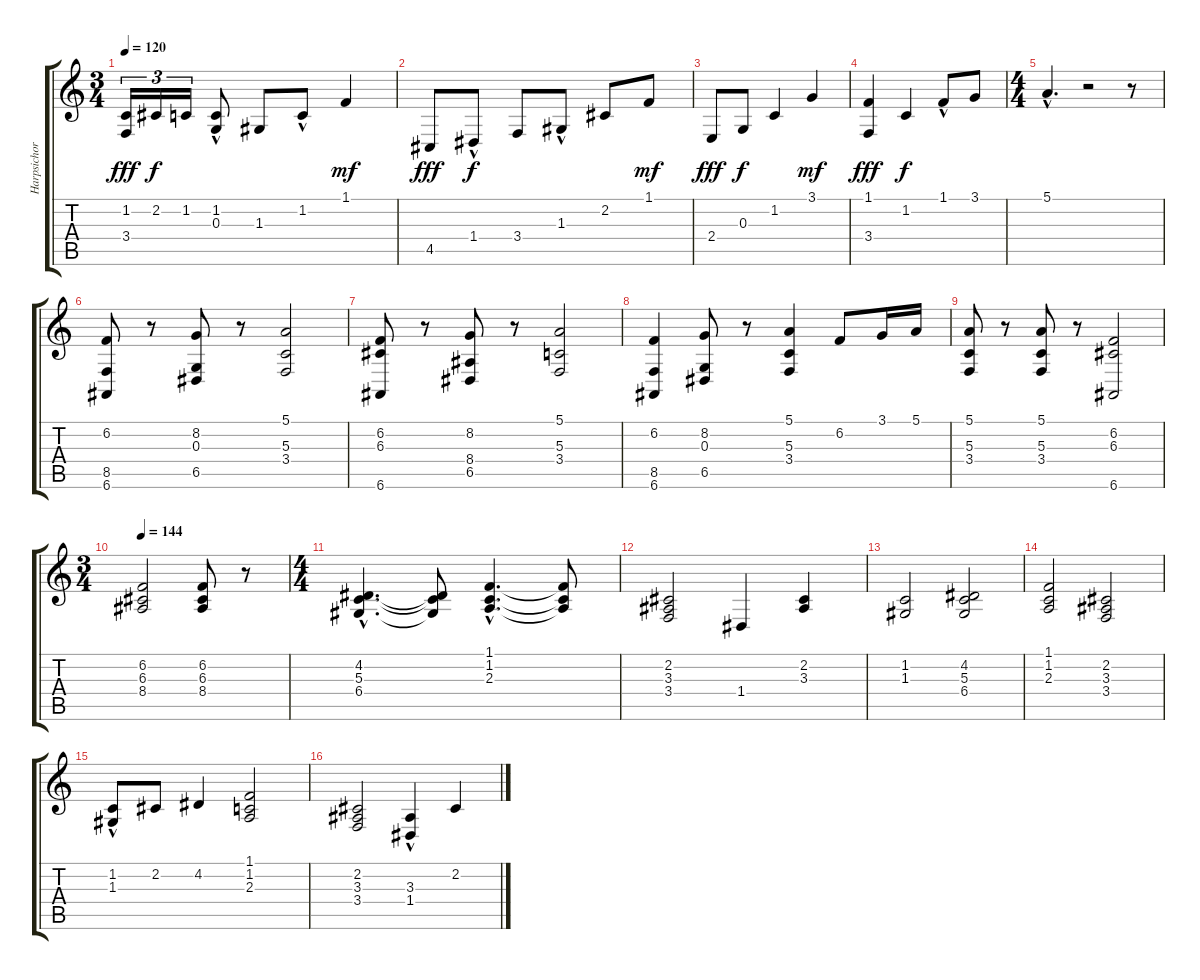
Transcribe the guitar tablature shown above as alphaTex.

\track ("Harpsichord" "Harpsichor") {instrument harpsichord}
\staff {score tabs}
\tuning (E4 B3 G3 D3 A2 E2) {hide}
\ts (3 4)
\tempo 120
\clef g2
\ks c
(1.2 3.4).16{tu (3 2) dy fff} 2.2.16{tu (3 2) dy f} 1.2.16{tu (3 2)} (1.2 0.3{hac}).8 1.3.8 1.2{hac}.8 1.1.4{dy mf} |
4.5.8{dy fff} 1.4{hac}.8{dy f} 3.4.8 1.3{hac}.8 2.2.8 1.1.8{dy mf} |
2.4.8{dy fff} 0.3.8{dy f} 1.2.4 3.1.4{dy mf} |
(1.1 3.4).4{dy fff} 1.2.4{dy f} 1.1{hac}.8 3.1.8 |
\ts (4 4)
5.1{hac}.4{d} r.2 r.8 |
(6.2 8.5 6.6).8 r.8 (8.2 0.3 6.5).8 r.8 (5.1 5.3 3.4).2 |
(6.2 6.3 6.6).8 r.8 (8.2 8.4 6.5).8 r.8 (5.1 5.3 3.4).2 |
(6.2 8.5 6.6).4 (8.2 0.3 6.5).8 r.8 (5.1 5.3 3.4).4 6.2.8 3.1.16 5.1.16 |
(5.1 5.3 3.4).8 r.8 (5.1 5.3 3.4).8 r.8 (6.2 6.3 6.6).2 |
\ts (3 4)
\tempo 144
(6.2 6.3 8.4).2 (6.2 6.3 8.4).8 r.8 |
\ts (4 4)
(4.2{hac} 5.3{hac} 6.4{hac}).4{d} (4.2{t} 5.3{t} 6.4{t}).8 (1.1{hac} 1.2{hac} 2.3{hac}).4{d} (1.1{t} 1.2{t} 2.3{t}).8 |
(2.2 3.3 3.4).2 1.4.4 (2.2 3.3).4 |
(1.2 1.3).2 (4.2 5.3 6.4).2 |
(1.1 1.2 2.3).2 (2.2 3.3 3.4).2 |
(1.2 1.3{hac}).8 2.2.8 4.2.4 (1.1 1.2 2.3).2 |
(2.2 3.3 3.4).2 (3.3{hac} 1.4{hac}).4 2.2.4
